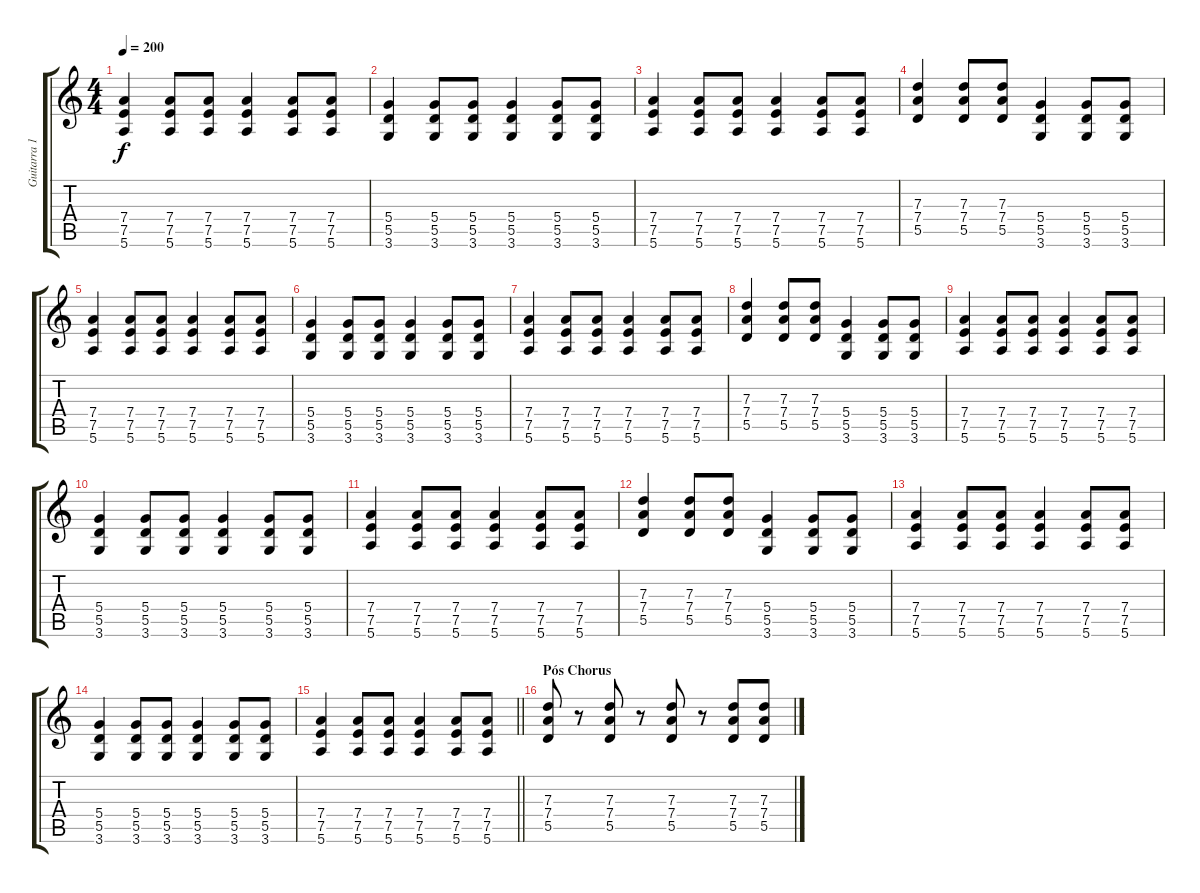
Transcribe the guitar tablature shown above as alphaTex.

\track ("Guitarra 1 - Mathias" "Guitarra 1") {instrument distortionguitar}
\staff {score tabs}
\tuning (E4 B3 G3 D3 A2 E2) {hide}
\ts (4 4)
\tempo 200
\clef g2
\ks c
(7.4 7.5 5.6).4{dy f} (7.4 7.5 5.6).8 (7.4 7.5 5.6).8 (7.4 7.5 5.6).4 (7.4 7.5 5.6).8 (7.4 7.5 5.6).8 |
(5.4 5.5 3.6).4 (5.4 5.5 3.6).8 (5.4 5.5 3.6).8 (5.4 5.5 3.6).4 (5.4 5.5 3.6).8 (5.4 5.5 3.6).8 |
(7.4 7.5 5.6).4 (7.4 7.5 5.6).8 (7.4 7.5 5.6).8 (7.4 7.5 5.6).4 (7.4 7.5 5.6).8 (7.4 7.5 5.6).8 |
(7.3 7.4 5.5).4 (7.3 7.4 5.5).8 (7.3 7.4 5.5).8 (5.4 5.5 3.6).4 (5.4 5.5 3.6).8 (5.4 5.5 3.6).8 |
(7.4 7.5 5.6).4 (7.4 7.5 5.6).8 (7.4 7.5 5.6).8 (7.4 7.5 5.6).4 (7.4 7.5 5.6).8 (7.4 7.5 5.6).8 |
(5.4 5.5 3.6).4 (5.4 5.5 3.6).8 (5.4 5.5 3.6).8 (5.4 5.5 3.6).4 (5.4 5.5 3.6).8 (5.4 5.5 3.6).8 |
(7.4 7.5 5.6).4 (7.4 7.5 5.6).8 (7.4 7.5 5.6).8 (7.4 7.5 5.6).4 (7.4 7.5 5.6).8 (7.4 7.5 5.6).8 |
(7.3 7.4 5.5).4 (7.3 7.4 5.5).8 (7.3 7.4 5.5).8 (5.4 5.5 3.6).4 (5.4 5.5 3.6).8 (5.4 5.5 3.6).8 |
(7.4 7.5 5.6).4 (7.4 7.5 5.6).8 (7.4 7.5 5.6).8 (7.4 7.5 5.6).4 (7.4 7.5 5.6).8 (7.4 7.5 5.6).8 |
(5.4 5.5 3.6).4 (5.4 5.5 3.6).8 (5.4 5.5 3.6).8 (5.4 5.5 3.6).4 (5.4 5.5 3.6).8 (5.4 5.5 3.6).8 |
(7.4 7.5 5.6).4 (7.4 7.5 5.6).8 (7.4 7.5 5.6).8 (7.4 7.5 5.6).4 (7.4 7.5 5.6).8 (7.4 7.5 5.6).8 |
(7.3 7.4 5.5).4 (7.3 7.4 5.5).8 (7.3 7.4 5.5).8 (5.4 5.5 3.6).4 (5.4 5.5 3.6).8 (5.4 5.5 3.6).8 |
(7.4 7.5 5.6).4 (7.4 7.5 5.6).8 (7.4 7.5 5.6).8 (7.4 7.5 5.6).4 (7.4 7.5 5.6).8 (7.4 7.5 5.6).8 |
(5.4 5.5 3.6).4 (5.4 5.5 3.6).8 (5.4 5.5 3.6).8 (5.4 5.5 3.6).4 (5.4 5.5 3.6).8 (5.4 5.5 3.6).8 |
\barLineRight lightlight
(7.4 7.5 5.6).4 (7.4 7.5 5.6).8 (7.4 7.5 5.6).8 (7.4 7.5 5.6).4 (7.4 7.5 5.6).8 (7.4 7.5 5.6).8 |
\section ("" "Pós Chorus")
(7.3 7.4 5.5).8 r.8 (7.3 7.4 5.5).8 r.8 (7.3 7.4 5.5).8 r.8 (7.3 7.4 5.5).8 (7.3 7.4 5.5).8
